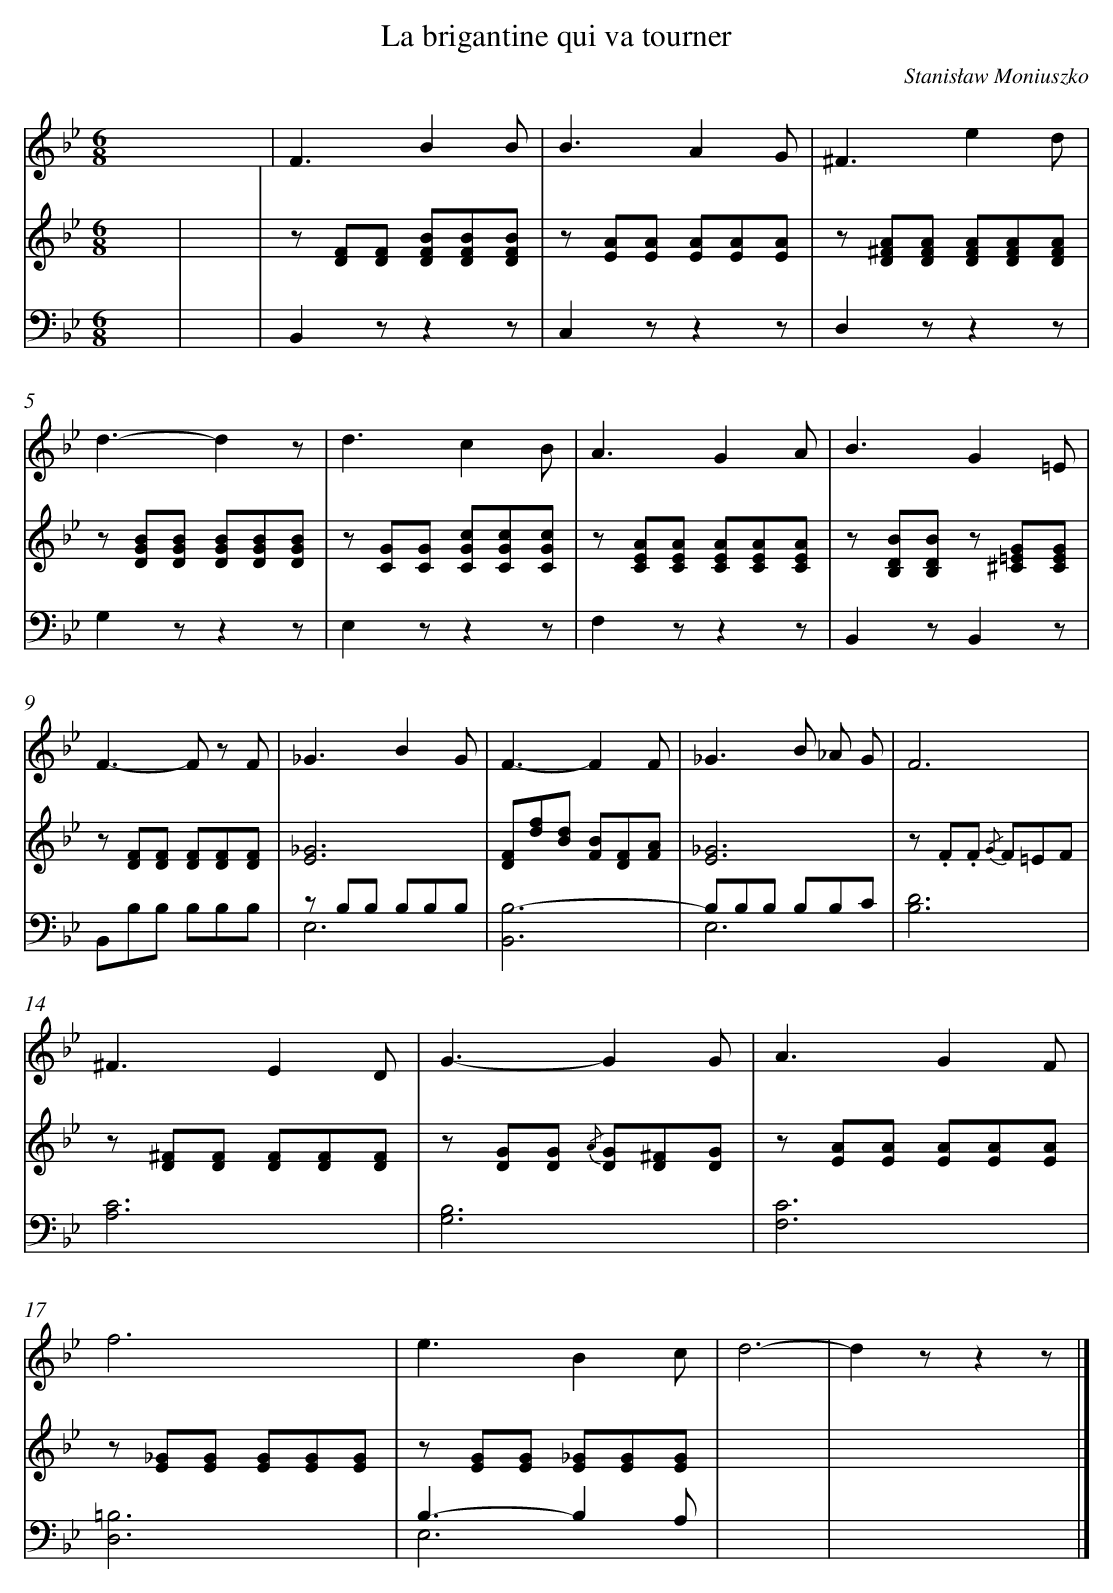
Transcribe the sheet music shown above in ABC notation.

X:1
T: La brigantine qui va tourner
C: Stanisław Moniuszko
L: 1/8
M: 6/8
V: 1 clef=treble
V: 2 clef=treble
V: 3 clef=bass
K: Bb
[V:1] x6 [|]
[V:2] x3 |
[V:3] x3 |
[V:1]  [I:setbarnb 2]|
[V:2] x3 |
[V:3] x3 |
[V:1] F3B2B |
[V:2] z [FD][FD] [BFD][BFD][BFD] |
[V:3] B,,2zz2z |
[V:1] B3A2G |
[V:2] z [AE][AE] [AE][AE][AE] |
[V:3] C,2zz2z |
[V:1] ^F3e2d |
[V:2] z [A^FD][AFD] [AFD][AFD][AFD] |
[V:3] D,2zz2z |
[V:1] d3-d2z |
[V:2] z [BGD][BGD] [BGD][BGD][BGD] |
[V:3] G,2zz2z |
[V:1] d3c2B |
[V:2] z [GC][GC] [cGC][cGC][cGC] |
[V:3] E,2zz2z |
[V:1] A3G2A |
[V:2] z [AEC][AEC] [AEC][AEC][AEC] |
[V:3] F,2zz2z |
[V:1] B3G2=E |
[V:2] z [BDB,][BDB,] z [G=E^C][GEC] |
[V:3] B,,2zB,,2z |
[V:1] F2>-F2 z F |
[V:2] z [FD][FD] [FD][FD][FD] |
[V:3] B,,B,B, B,B,B, |
[V:1] _G3B2G |
[V:2] [_G6E6] |
[V:3] z B,B, B,B,B, & E,6 |
[V:1] F3-F2F |
[V:2] [FD][fd][dB] [BF][FD][AF] |
[V:3] [B,6-B,,6] |
[V:1] _G2>B2 _A G |
[V:2] [_G6E6] |
[V:3] B,B,B, B,B,C & E,6 |
[V:1] F6 |
[V:2] z .F.F {/G} F=EF |
[V:3] [D6B,6] |
[V:1] ^F3E2D |
[V:2] z [^FD][FD] [FD][FD][FD] |
[V:3] [C6A,6] |
[V:1] G3-G2G |
[V:2] z [GD][GD] {/A} [GD][^FD][GD] |
[V:3] [B,6G,6] |
[V:1] A3G2F |
[V:2] z [AE][AE] [AE][AE][AE] |
[V:3] [C6F,6] |
[V:1] f6 |
[V:2] z [_GE][GE] [GE][GE][GE] |
[V:3] [=B,6D,6] |
[V:1] e3B2c |
[V:2] z [GE][GE] [_GE][GE][GE] |
[V:3] B,3-B,2A, & E,6 |
[V:1] d6- |
[V:2] x6 |
[V:3] x6 |
[V:1] d2zz2z |]
[V:2] x6 |]
[V:3] x6 |]
